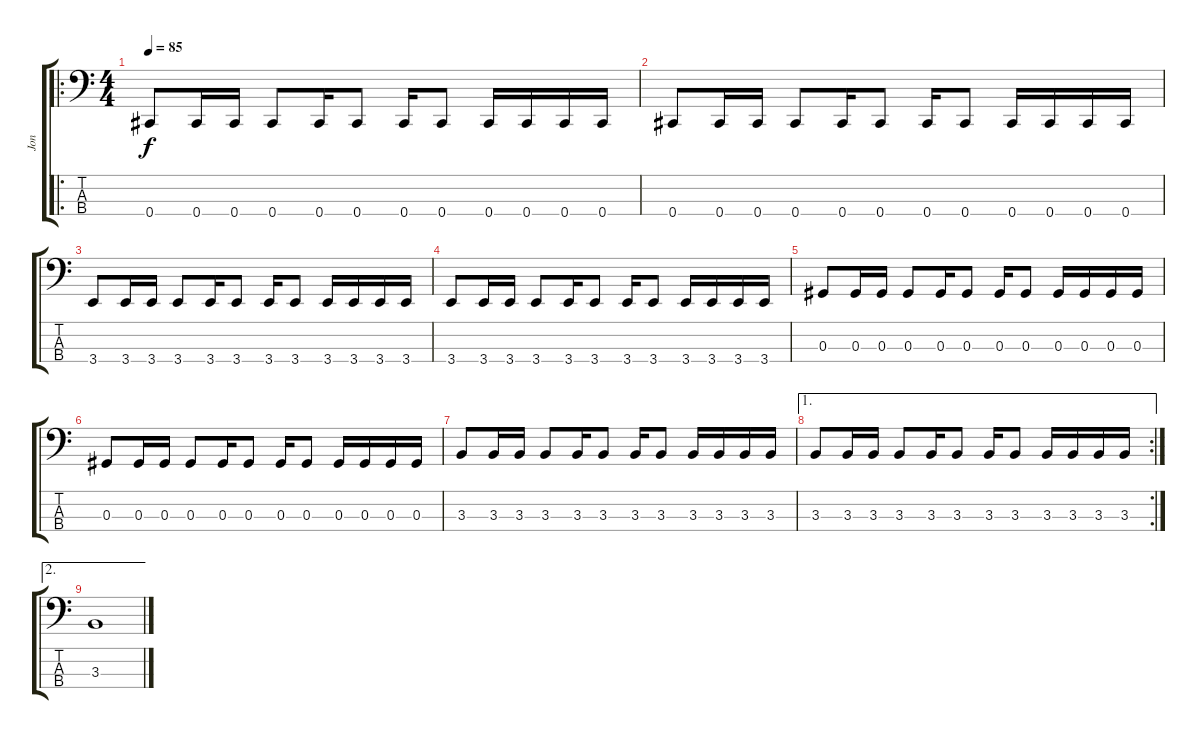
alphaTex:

\track ("Jon" "Jon") {instrument electricbasspick}
\staff {score tabs}
\tuning (Gb2 Db2 Ab1 Db1) {hide}
\ro
\ts (4 4)
\tempo 85
\clef f4
\ks c
0.4.8{dy f} 0.4.16 0.4.16 0.4.8 0.4.16 0.4.8 0.4.16 0.4.8 0.4.16 0.4.16 0.4.16 0.4.16 |
0.4.8 0.4.16 0.4.16 0.4.8 0.4.16 0.4.8 0.4.16 0.4.8 0.4.16 0.4.16 0.4.16 0.4.16 |
3.4.8 3.4.16 3.4.16 3.4.8 3.4.16 3.4.8 3.4.16 3.4.8 3.4.16 3.4.16 3.4.16 3.4.16 |
3.4.8 3.4.16 3.4.16 3.4.8 3.4.16 3.4.8 3.4.16 3.4.8 3.4.16 3.4.16 3.4.16 3.4.16 |
0.3.8 0.3.16 0.3.16 0.3.8 0.3.16 0.3.8 0.3.16 0.3.8 0.3.16 0.3.16 0.3.16 0.3.16 |
0.3.8 0.3.16 0.3.16 0.3.8 0.3.16 0.3.8 0.3.16 0.3.8 0.3.16 0.3.16 0.3.16 0.3.16 |
3.3.8 3.3.16 3.3.16 3.3.8 3.3.16 3.3.8 3.3.16 3.3.8 3.3.16 3.3.16 3.3.16 3.3.16 |
\ae 1
\rc 2
3.3.8 3.3.16 3.3.16 3.3.8 3.3.16 3.3.8 3.3.16 3.3.8 3.3.16 3.3.16 3.3.16 3.3.16 |
\ae 2
3.3.1
